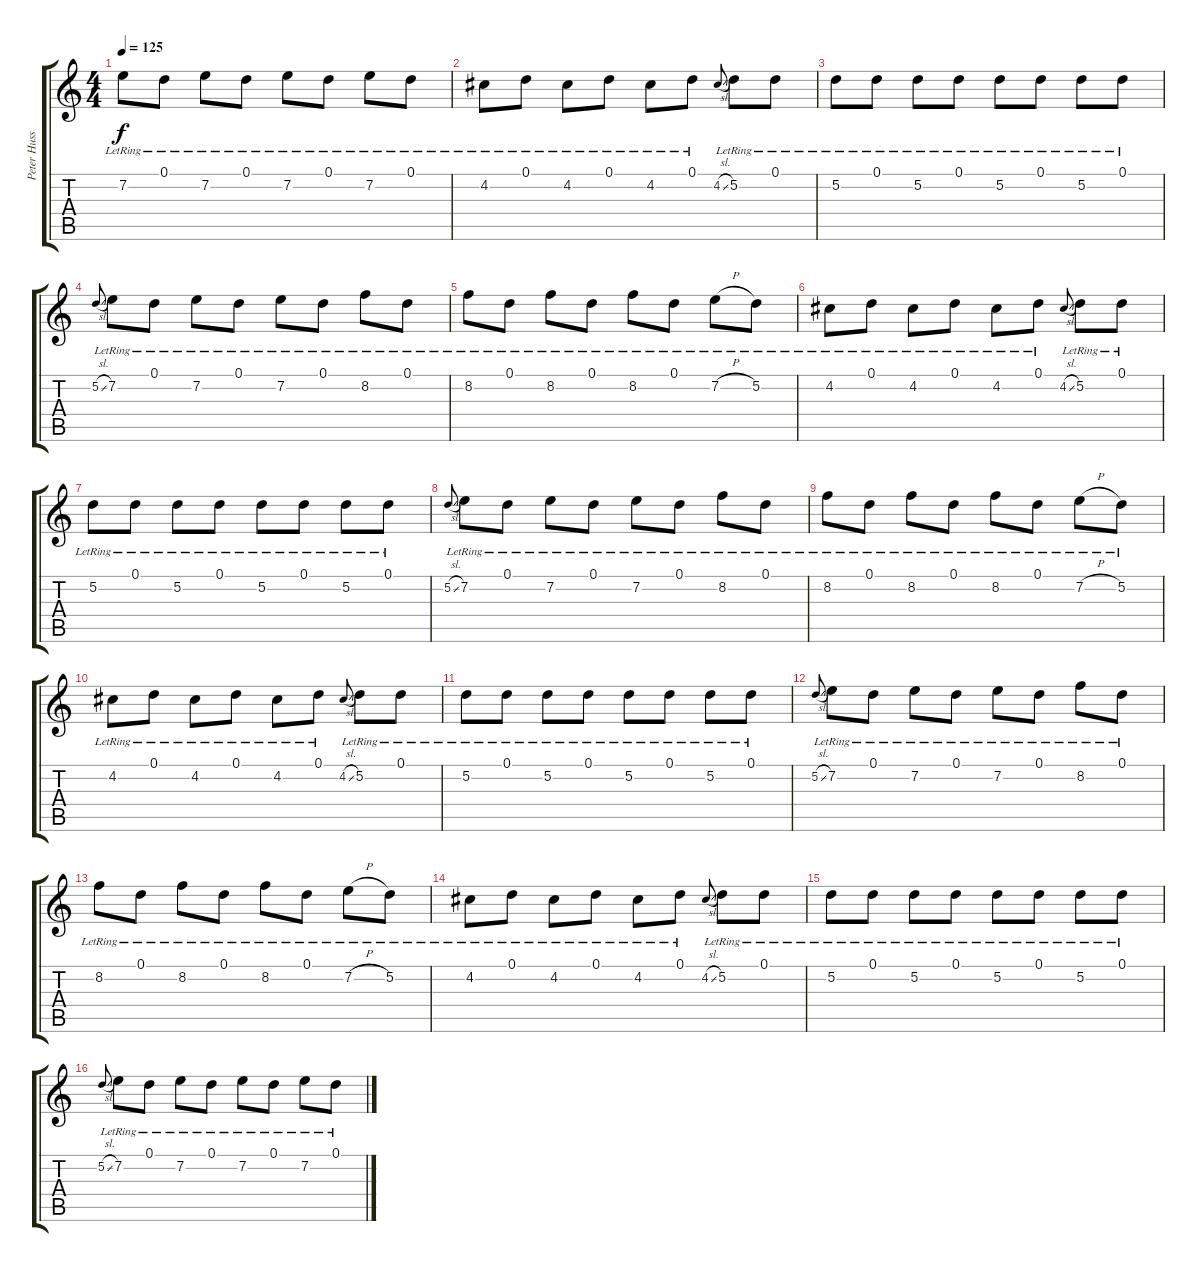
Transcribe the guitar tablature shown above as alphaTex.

\track ("Peter Huss" "Peter Huss") {instrument acousticguitarsteel}
\staff {score tabs}
\tuning (D4 A3 F3 C3 G2 D2) {hide}
\ts (4 4)
\tempo 125
\clef g2
\ks c
7.2{lr}.8{dy f} 0.1{lr}.8 7.2{lr}.8 0.1{lr}.8 7.2{lr}.8 0.1{lr}.8 7.2{lr}.8 0.1{lr}.8 |
4.2{lr}.8 0.1{lr}.8 4.2{lr}.8 0.1{lr}.8 4.2{lr}.8 0.1{lr}.8 4.2{sl}.8{gr onbeat} 5.2{lr}.8 0.1{lr}.8 |
5.2{lr}.8 0.1{lr}.8 5.2{lr}.8 0.1{lr}.8 5.2{lr}.8 0.1{lr}.8 5.2{lr}.8 0.1{lr}.8 |
5.2{sl}.8{gr onbeat} 7.2{lr}.8 0.1{lr}.8 7.2{lr}.8 0.1{lr}.8 7.2{lr}.8 0.1{lr}.8 8.2{lr}.8 0.1{lr}.8 |
8.2{lr}.8 0.1{lr}.8 8.2{lr}.8 0.1{lr}.8 8.2{lr}.8 0.1{lr}.8 7.2{h lr}.8 5.2{lr}.8 |
4.2{lr}.8 0.1{lr}.8 4.2{lr}.8 0.1{lr}.8 4.2{lr}.8 0.1{lr}.8 4.2{sl}.8{gr onbeat} 5.2{lr}.8 0.1{lr}.8 |
5.2{lr}.8 0.1{lr}.8 5.2{lr}.8 0.1{lr}.8 5.2{lr}.8 0.1{lr}.8 5.2{lr}.8 0.1{lr}.8 |
5.2{sl}.8{gr onbeat} 7.2{lr}.8 0.1{lr}.8 7.2{lr}.8 0.1{lr}.8 7.2{lr}.8 0.1{lr}.8 8.2{lr}.8 0.1{lr}.8 |
8.2{lr}.8 0.1{lr}.8 8.2{lr}.8 0.1{lr}.8 8.2{lr}.8 0.1{lr}.8 7.2{h lr}.8 5.2{lr}.8 |
4.2{lr}.8 0.1{lr}.8 4.2{lr}.8 0.1{lr}.8 4.2{lr}.8 0.1{lr}.8 4.2{sl}.8{gr onbeat} 5.2{lr}.8 0.1{lr}.8 |
5.2{lr}.8 0.1{lr}.8 5.2{lr}.8 0.1{lr}.8 5.2{lr}.8 0.1{lr}.8 5.2{lr}.8 0.1{lr}.8 |
5.2{sl}.8{gr onbeat} 7.2{lr}.8 0.1{lr}.8 7.2{lr}.8 0.1{lr}.8 7.2{lr}.8 0.1{lr}.8 8.2{lr}.8 0.1{lr}.8 |
8.2{lr}.8 0.1{lr}.8 8.2{lr}.8 0.1{lr}.8 8.2{lr}.8 0.1{lr}.8 7.2{h lr}.8 5.2{lr}.8 |
4.2{lr}.8 0.1{lr}.8 4.2{lr}.8 0.1{lr}.8 4.2{lr}.8 0.1{lr}.8 4.2{sl}.8{gr onbeat} 5.2{lr}.8 0.1{lr}.8 |
5.2{lr}.8 0.1{lr}.8 5.2{lr}.8 0.1{lr}.8 5.2{lr}.8 0.1{lr}.8 5.2{lr}.8 0.1{lr}.8 |
5.2{sl}.8{gr onbeat} 7.2{lr}.8 0.1{lr}.8 7.2{lr}.8 0.1{lr}.8 7.2{lr}.8 0.1{lr}.8 7.2{lr}.8 0.1{lr}.8
